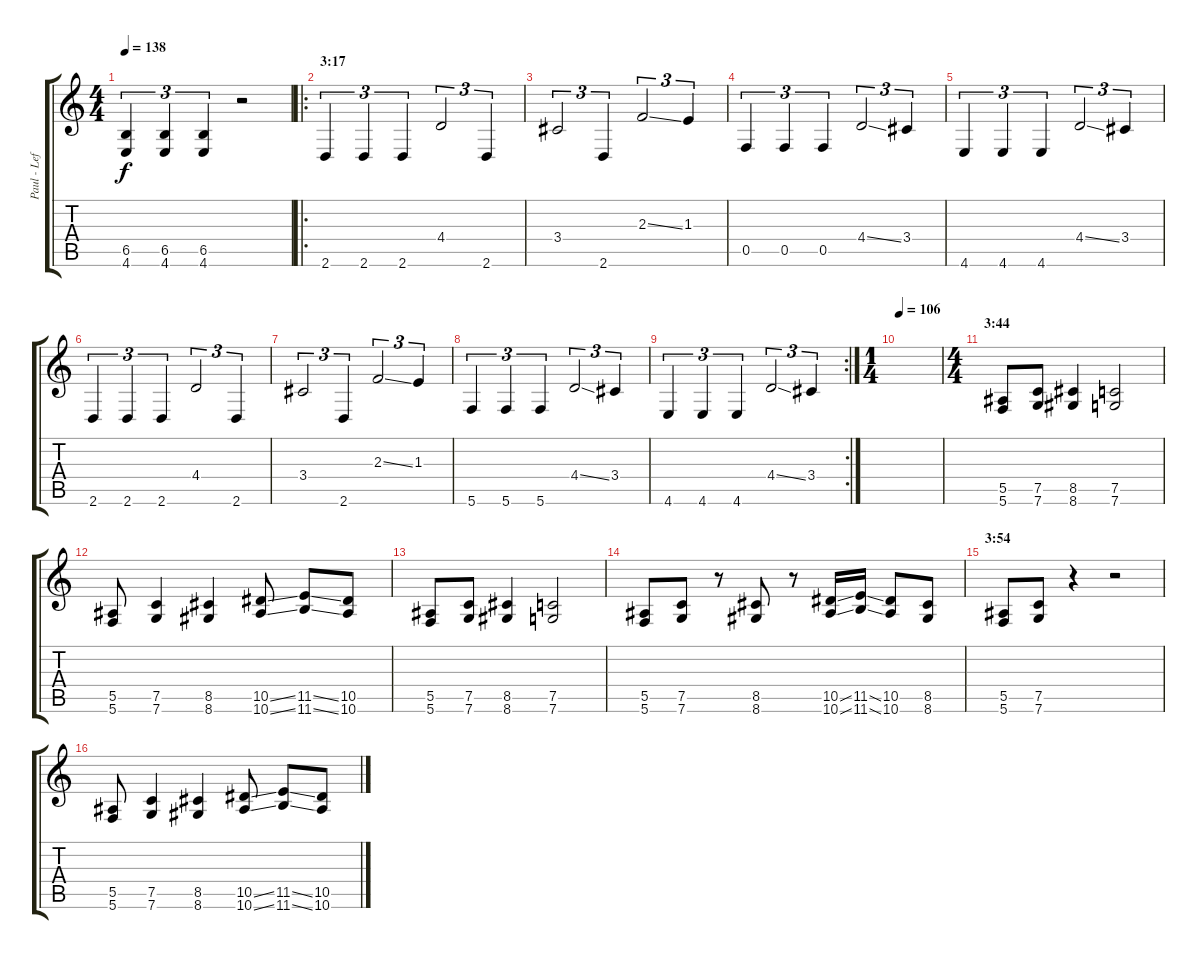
\track ("Paul - Left" "Paul - Lef") {instrument distortionguitar}
\staff {score tabs}
\tuning (C4 G3 Eb3 Bb2 F2 C2) {hide}
\ts (4 4)
\tempo 138
\clef g2
\ks c
(6.5 4.6).4{tu (3 2) dy f} (6.5 4.6).4{tu (3 2)} (6.5 4.6).4{tu (3 2)} r.2 |
\ro
\section ("" "3:17")
2.6.4{tu (3 2)} 2.6.4{tu (3 2)} 2.6.4{tu (3 2)} 4.4.2{tu (3 2)} 2.6.4{tu (3 2)} |
3.4.2{tu (3 2)} 2.6.4{tu (3 2)} 2.3{ss}.2{tu (3 2)} 1.3.4{tu (3 2)} |
0.5.4{tu (3 2)} 0.5.4{tu (3 2)} 0.5.4{tu (3 2)} 4.4{ss}.2{tu (3 2)} 3.4.4{tu (3 2)} |
4.6.4{tu (3 2)} 4.6.4{tu (3 2)} 4.6.4{tu (3 2)} 4.4{ss}.2{tu (3 2)} 3.4.4{tu (3 2)} |
2.6.4{tu (3 2)} 2.6.4{tu (3 2)} 2.6.4{tu (3 2)} 4.4.2{tu (3 2)} 2.6.4{tu (3 2)} |
3.4.2{tu (3 2)} 2.6.4{tu (3 2)} 2.3{ss}.2{tu (3 2)} 1.3.4{tu (3 2)} |
5.6.4{tu (3 2)} 5.6.4{tu (3 2)} 5.6.4{tu (3 2)} 4.4{ss}.2{tu (3 2)} 3.4.4{tu (3 2)} |
\rc 2
4.6.4{tu (3 2)} 4.6.4{tu (3 2)} 4.6.4{tu (3 2)} 4.4{ss}.2{tu (3 2)} 3.4.4{tu (3 2)} |
\ts (1 4)
\tempo 106
|
\ts (4 4)
\section ("" "3:44")
(5.5 5.6).8{instrument distortionguitar} (7.5 7.6).8 (8.5 8.6).4 (7.5 7.6).2 |
(5.5 5.6).8 (7.5 7.6).4 (8.5 8.6).4 (10.5{ss} 10.6{ss}).8 (11.5{ss} 11.6{ss}).8 (10.5 10.6).8 |
(5.5 5.6).8 (7.5 7.6).8 (8.5 8.6).4 (7.5 7.6).2 |
(5.5 5.6).8 (7.5 7.6).8 r.8 (8.5 8.6).8 r.8 (10.5{ss} 10.6{ss}).16 (11.5{ss} 11.6{ss}).16 (10.5 10.6).8 (8.5 8.6).8 |
\section ("" "3:54")
(5.5 5.6).8 (7.5 7.6).8 r.4 r.2 |
(5.5 5.6).8 (7.5 7.6).4 (8.5 8.6).4 (10.5{ss} 10.6{ss}).8 (11.5{ss} 11.6{ss}).8 (10.5 10.6).8
